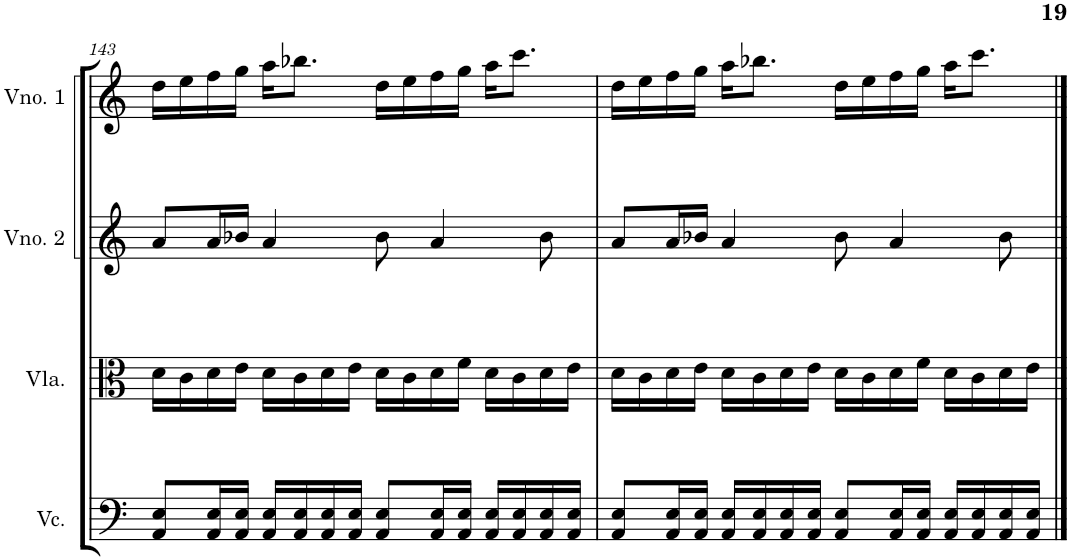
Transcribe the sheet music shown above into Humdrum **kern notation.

**kern	**kern	**kern	**kern
*part4	*part3	*part2	*part1
*staff4	*staff3	*staff2	*staff1
*I"Violoncelo	*I"Viola	*I"Violino 2	*I"Violino 1
*I'Vc.	*I'Vla.	*I'Vno. 2	*I'Vno. 1
!!LO:PB:g=z
*clefF4	*clefC3	*clefG2	*clefG2
*k[]	*k[]	*k[]	*k[]
*M4/4	*M4/4	*M4/4	*M4/4
=143	=143	=143	=143
8AA/ 8E/L	16d\LL	8a/L	16dd\LL
.	16c\	.	16ee\
16AA/ 16E/L	16d\	16a/L	16ff\
16AA/ 16E/JJ	16e\JJ	16b-X/JJ	16gg\JJ
16AA/ 16E/LL	16d\LL	4a/	16aa\KL
16AA/ 16E/	16c\	.	8.bb-X\J
16AA/ 16E/	16d\	.	.
16AA/ 16E/JJ	16e\JJ	.	.
8AA/ 8E/L	16d\LL	8b-\	16dd\LL
.	16c\	.	16ee\
16AA/ 16E/L	16d\	4a/	16ff\
16AA/ 16E/JJ	16f\JJ	.	16gg\JJ
16AA/ 16E/LL	16d\LL	.	16aa\KL
16AA/ 16E/	16c\	.	8.ccc\J
16AA/ 16E/	16d\	8b-\	.
16AA/ 16E/JJ	16e\JJ	.	.
=144	=144	=144	=144
8AA/ 8E/L	16d\LL	8a/L	16dd\LL
.	16c\	.	16ee\
16AA/ 16E/L	16d\	16a/L	16ff\
16AA/ 16E/JJ	16e\JJ	16b-X/JJ	16gg\JJ
16AA/ 16E/LL	16d\LL	4a/	16aa\KL
16AA/ 16E/	16c\	.	8.bb-X\J
16AA/ 16E/	16d\	.	.
16AA/ 16E/JJ	16e\JJ	.	.
8AA/ 8E/L	16d\LL	8b-\	16dd\LL
.	16c\	.	16ee\
16AA/ 16E/L	16d\	4a/	16ff\
16AA/ 16E/JJ	16f\JJ	.	16gg\JJ
16AA/ 16E/LL	16d\LL	.	16aa\KL
16AA/ 16E/	16c\	.	8.ccc\J
16AA/ 16E/	16d\	8b-\	.
16AA/ 16E/JJ	16e\JJ	.	.
==	==	==	==
*-	*-	*-	*-
